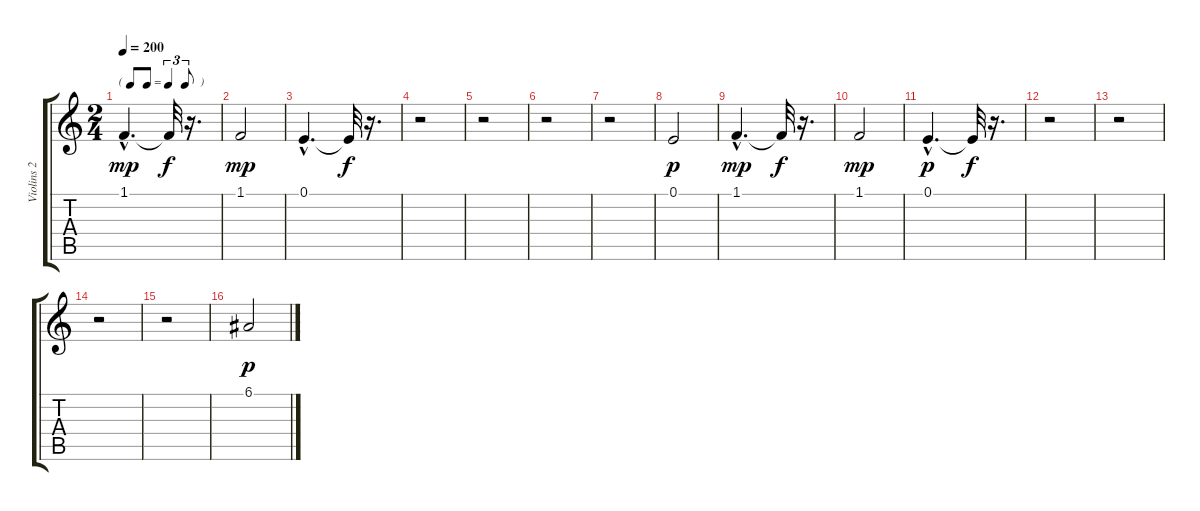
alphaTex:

\track ("Violins 2" "Violins 2") {instrument stringensemble1}
\staff {score tabs}
\tuning (E4 B3 G3 D3 A2 E2) {hide}
\ts (2 4)
\tf triplet8th
\tempo 200
\clef g2
\ks c
1.1{hac}.4{d dy mp} 1.1{t}.32{dy f} r.16{d} |
1.1.2{dy mp} |
0.1{hac}.4{d} 0.1{t}.32{dy f} r.16{d} |
r.2 |
r.2 |
r.2 |
r.2 |
0.1.2{dy p} |
1.1{hac}.4{d dy mp} 1.1{t}.32{dy f} r.16{d} |
1.1.2{dy mp} |
0.1{hac}.4{d dy p} 0.1{t}.32{dy f} r.16{d} |
r.2 |
r.2 |
r.2 |
r.2 |
6.1.2{dy p}
